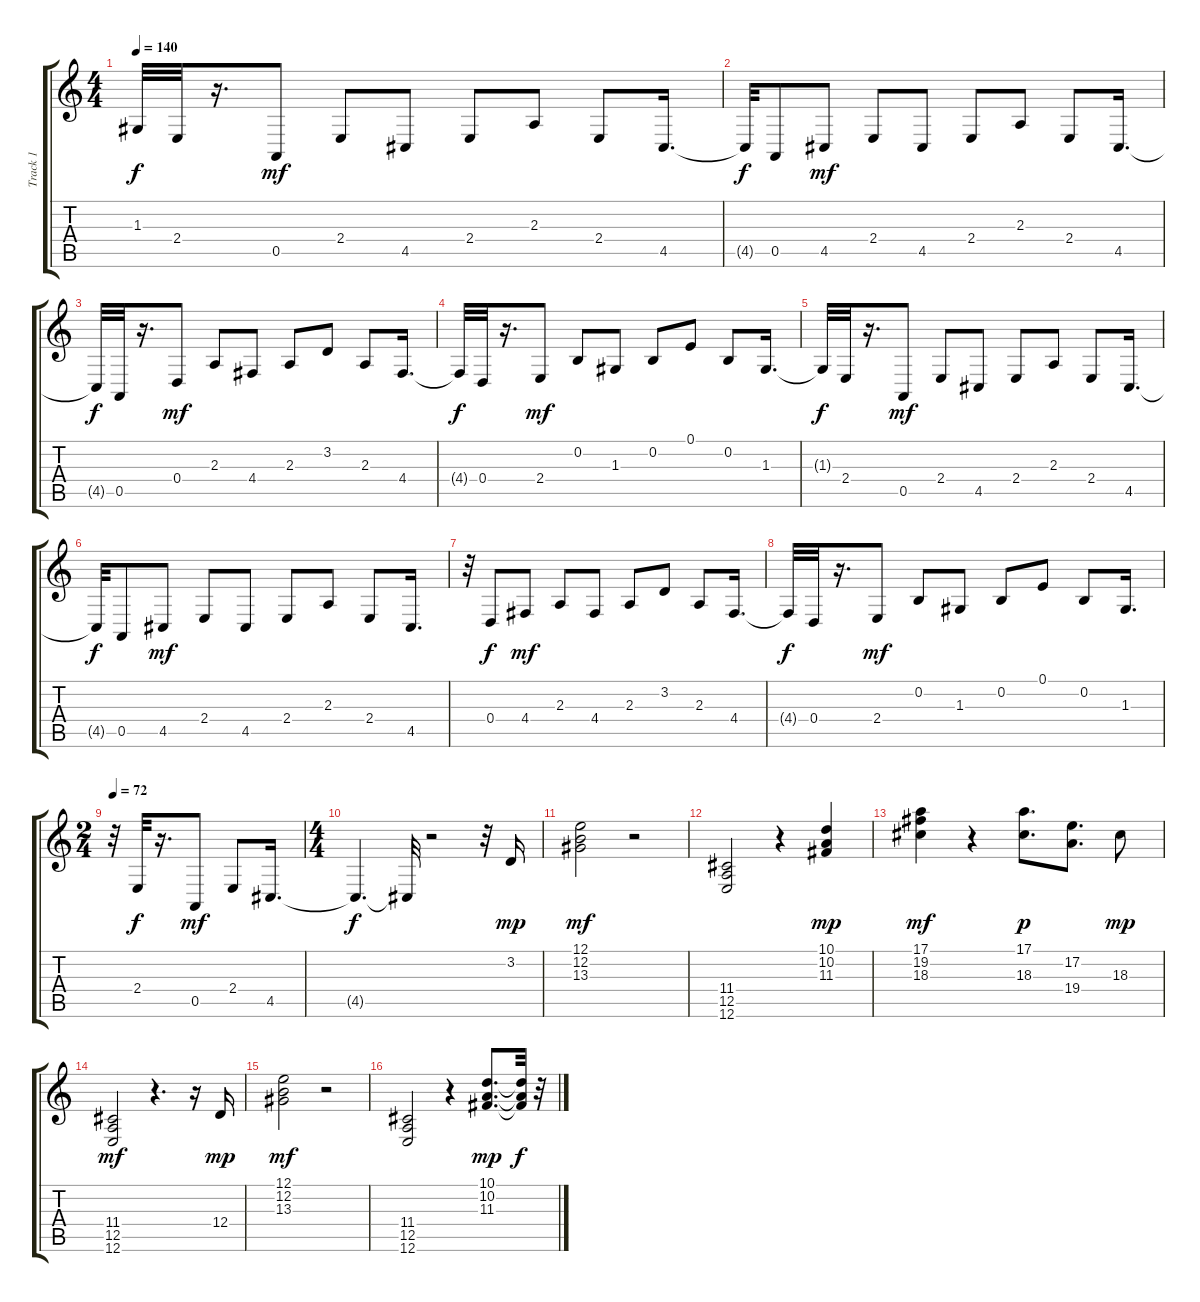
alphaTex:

\track ("Track 1" "Track 1") {instrument electricpiano1}
\staff {score tabs}
\tuning (E4 B3 G3 D3 A2 E2) {hide}
\ts (4 4)
\tempo 140
\clef g2
\ks c
1.3{t}.32{dy f} 2.4.32 r.16{d} 0.5.8{dy mf} 2.4.8 4.5.8 2.4.8 2.3.8 2.4.8 4.5.16{d} |
4.5{t}.32{dy f} 0.5.8 4.5.8{dy mf} 2.4.8 4.5.8 2.4.8 2.3.8 2.4.8 4.5.16{d} |
4.5{t}.32{dy f} 0.5.32 r.16{d} 0.4.8{dy mf} 2.3.8 4.4.8 2.3.8 3.2.8 2.3.8 4.4.16{d} |
4.4{t}.32{dy f} 0.4.32 r.16{d} 2.4.8{dy mf} 0.2.8 1.3.8 0.2.8 0.1.8 0.2.8 1.3.16{d} |
1.3{t}.32{dy f} 2.4.32 r.16{d} 0.5.8{dy mf} 2.4.8 4.5.8 2.4.8 2.3.8 2.4.8 4.5.16{d} |
4.5{t}.32{dy f} 0.5.8 4.5.8{dy mf} 2.4.8 4.5.8 2.4.8 2.3.8 2.4.8 4.5.16{d} |
r.32 0.4.8{dy f} 4.4.8{dy mf} 2.3.8 4.4.8 2.3.8 3.2.8 2.3.8 4.4.16{d} |
4.4{t}.32{dy f} 0.4.32 r.16{d} 2.4.8{dy mf} 0.2.8 1.3.8 0.2.8 0.1.8 0.2.8 1.3.16{d} |
\ts (2 4)
\tempo 72
r.32 2.4.32{dy f instrument electricpiano1} r.16{d} 0.5.8{dy mf} 2.4.8 4.5.16{d} |
\ts (4 4)
4.5{t}.4{d dy f} 4.5{t}.32 r.2 r.32 3.2.16{dy mp} |
(12.1 12.2 13.3).2{dy mf} r.2 |
(11.4 12.5 12.6).2 r.4 (10.1 10.2 11.3).4{dy mp} |
(17.1 19.2 18.3).4{dy mf} r.4 (17.1 18.3).8{d dy p} (17.2 19.4).8{d} 18.3.8{dy mp} |
(11.4 12.5 12.6).2{dy mf} r.4{d} r.16 12.4.16{dy mp} |
(12.1 12.2 13.3).2{dy mf} r.2 |
(11.4 12.5 12.6).2 r.4 (10.1 10.2 11.3).8{d dy mp} (10.1{t} 10.2{t} 11.3{t}).32{dy f} r.32
